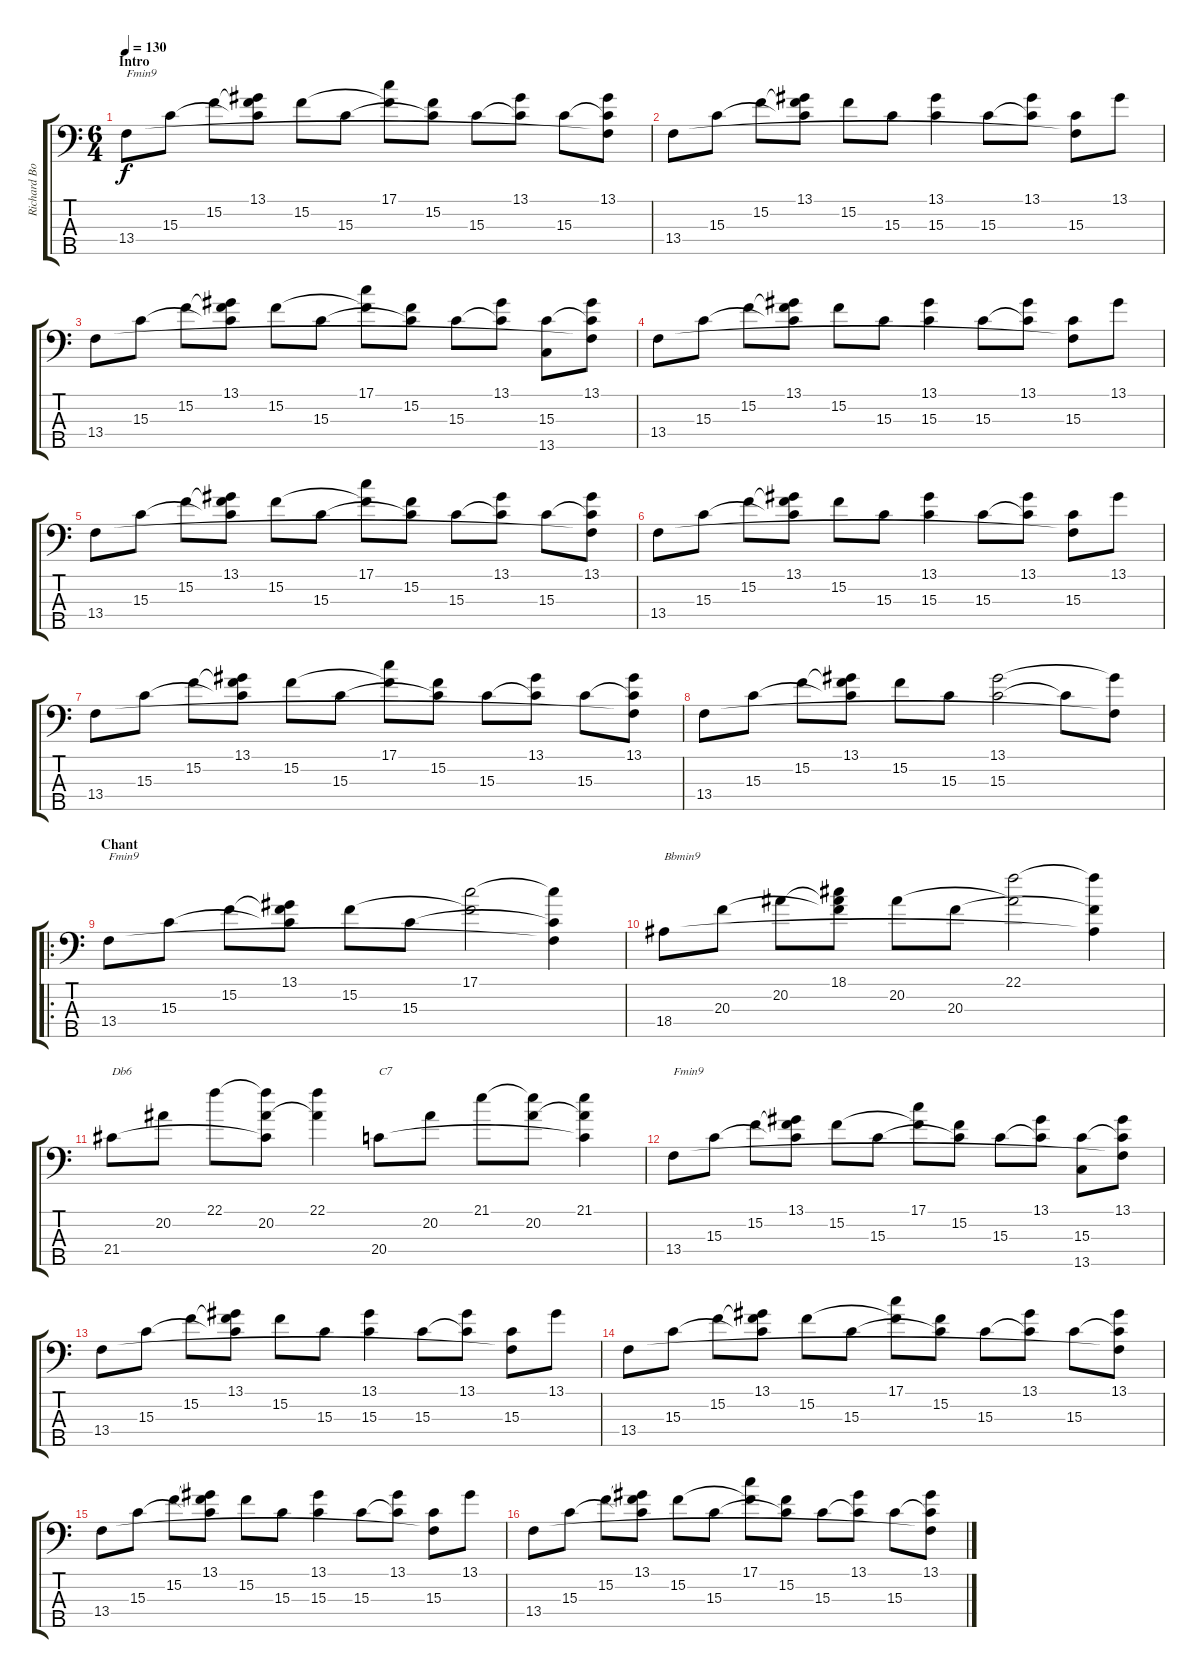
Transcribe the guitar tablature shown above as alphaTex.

\track ("Richard Bona" "Richard Bo") {instrument electricbassfinger}
\staff {score tabs}
\tuning (G2 D2 A1 E1 B0) {hide}
\ts (6 4)
\section ("" "Intro")
\tempo 130
\clef f4
\ks c
13.4.8{txt "Fmin9" dy f instrument electricbassfinger} 15.3.8 15.2.8 (13.1 15.2{t} 15.3{t}).8 15.2.8 15.3.8 (17.1 15.2{t}).8 (15.2 15.3{t}).8 15.3.8 (13.1 15.3{t}).8 15.3.8 (13.1 15.3{t} 13.4{t}).8 |
13.4.8 15.3.8 15.2.8 (13.1 15.2{t} 15.3{t}).8 15.2.8 15.3.8 (13.1 15.3).4 15.3.8 (13.1 15.3{t}).8 (15.3 13.4{t}).8 13.1.8 |
13.4.8 15.3.8 15.2.8 (13.1 15.2{t} 15.3{t}).8 15.2.8 15.3.8 (17.1 15.2{t}).8 (15.2 15.3{t}).8 15.3.8 (13.1 15.3{t}).8 (15.3 13.5).8 (13.1 15.3{t} 13.4{t}).8 |
13.4.8 15.3.8 15.2.8 (13.1 15.2{t} 15.3{t}).8 15.2.8 15.3.8 (13.1 15.3).4 15.3.8 (13.1 15.3{t}).8 (15.3 13.4{t}).8 13.1.8 |
13.4.8 15.3.8 15.2.8 (13.1 15.2{t} 15.3{t}).8 15.2.8 15.3.8 (17.1 15.2{t}).8 (15.2 15.3{t}).8 15.3.8 (13.1 15.3{t}).8 15.3.8 (13.1 15.3{t} 13.4{t}).8 |
13.4.8 15.3.8 15.2.8 (13.1 15.2{t} 15.3{t}).8 15.2.8 15.3.8 (13.1 15.3).4 15.3.8 (13.1 15.3{t}).8 (15.3 13.4{t}).8 13.1.8 |
13.4.8 15.3.8 15.2.8 (13.1 15.2{t} 15.3{t}).8 15.2.8 15.3.8 (17.1 15.2{t}).8 (15.2 15.3{t}).8 15.3.8 (13.1 15.3{t}).8 15.3.8 (13.1 15.3{t} 13.4{t}).8 |
13.4.8 15.3.8 15.2.8 (13.1 15.2{t} 15.3{t}).8 15.2.8 15.3.8 (13.1 15.3).2 15.3{t}.8 (13.1{t} 13.4{t}).8 |
\ro
\section ("" "Chant")
13.4.8{txt "Fmin9"} 15.3.8 15.2.8 (13.1 15.2{t} 15.3{t}).8 15.2.8 15.3.8 (17.1 15.2{t}).2 (17.1{t} 15.3{t} 13.4{t}).4 |
18.4.8{txt "Bbmin9"} 20.3.8 20.2.8 (18.1 20.2{t} 20.3{t}).8 20.2.8 20.3.8 (22.1 20.2{t}).2 (22.1{t} 20.3{t} 18.4{t}).4 |
21.4.8{txt "Db6"} 20.2.8 22.1.8 (22.1{t} 20.2 21.4{t}).8 (22.1 20.2{t}).4 20.4.8{txt "C7"} 20.2.8 21.1.8 (21.1{t} 20.2).8 (21.1 20.2{t} 20.4{t}).4 |
13.4.8{txt "Fmin9"} 15.3.8 15.2.8 (13.1 15.2{t} 15.3{t}).8 15.2.8 15.3.8 (17.1 15.2{t}).8 (15.2 15.3{t}).8 15.3.8 (13.1 15.3{t}).8 (15.3 13.5).8 (13.1 15.3{t} 13.4{t}).8 |
13.4.8 15.3.8 15.2.8 (13.1 15.2{t} 15.3{t}).8 15.2.8 15.3.8 (13.1 15.3).4 15.3.8 (13.1 15.3{t}).8 (15.3 13.4{t}).8 13.1.8 |
13.4.8 15.3.8 15.2.8 (13.1 15.2{t} 15.3{t}).8 15.2.8 15.3.8 (17.1 15.2{t}).8 (15.2 15.3{t}).8 15.3.8 (13.1 15.3{t}).8 15.3.8 (13.1 15.3{t} 13.4{t}).8 |
13.4.8 15.3.8 15.2.8 (13.1 15.2{t} 15.3{t}).8 15.2.8 15.3.8 (13.1 15.3).4 15.3.8 (13.1 15.3{t}).8 (15.3 13.4{t}).8 13.1.8 |
13.4.8 15.3.8 15.2.8 (13.1 15.2{t} 15.3{t}).8 15.2.8 15.3.8 (17.1 15.2{t}).8 (15.2 15.3{t}).8 15.3.8 (13.1 15.3{t}).8 15.3.8 (13.1 15.3{t} 13.4{t}).8
